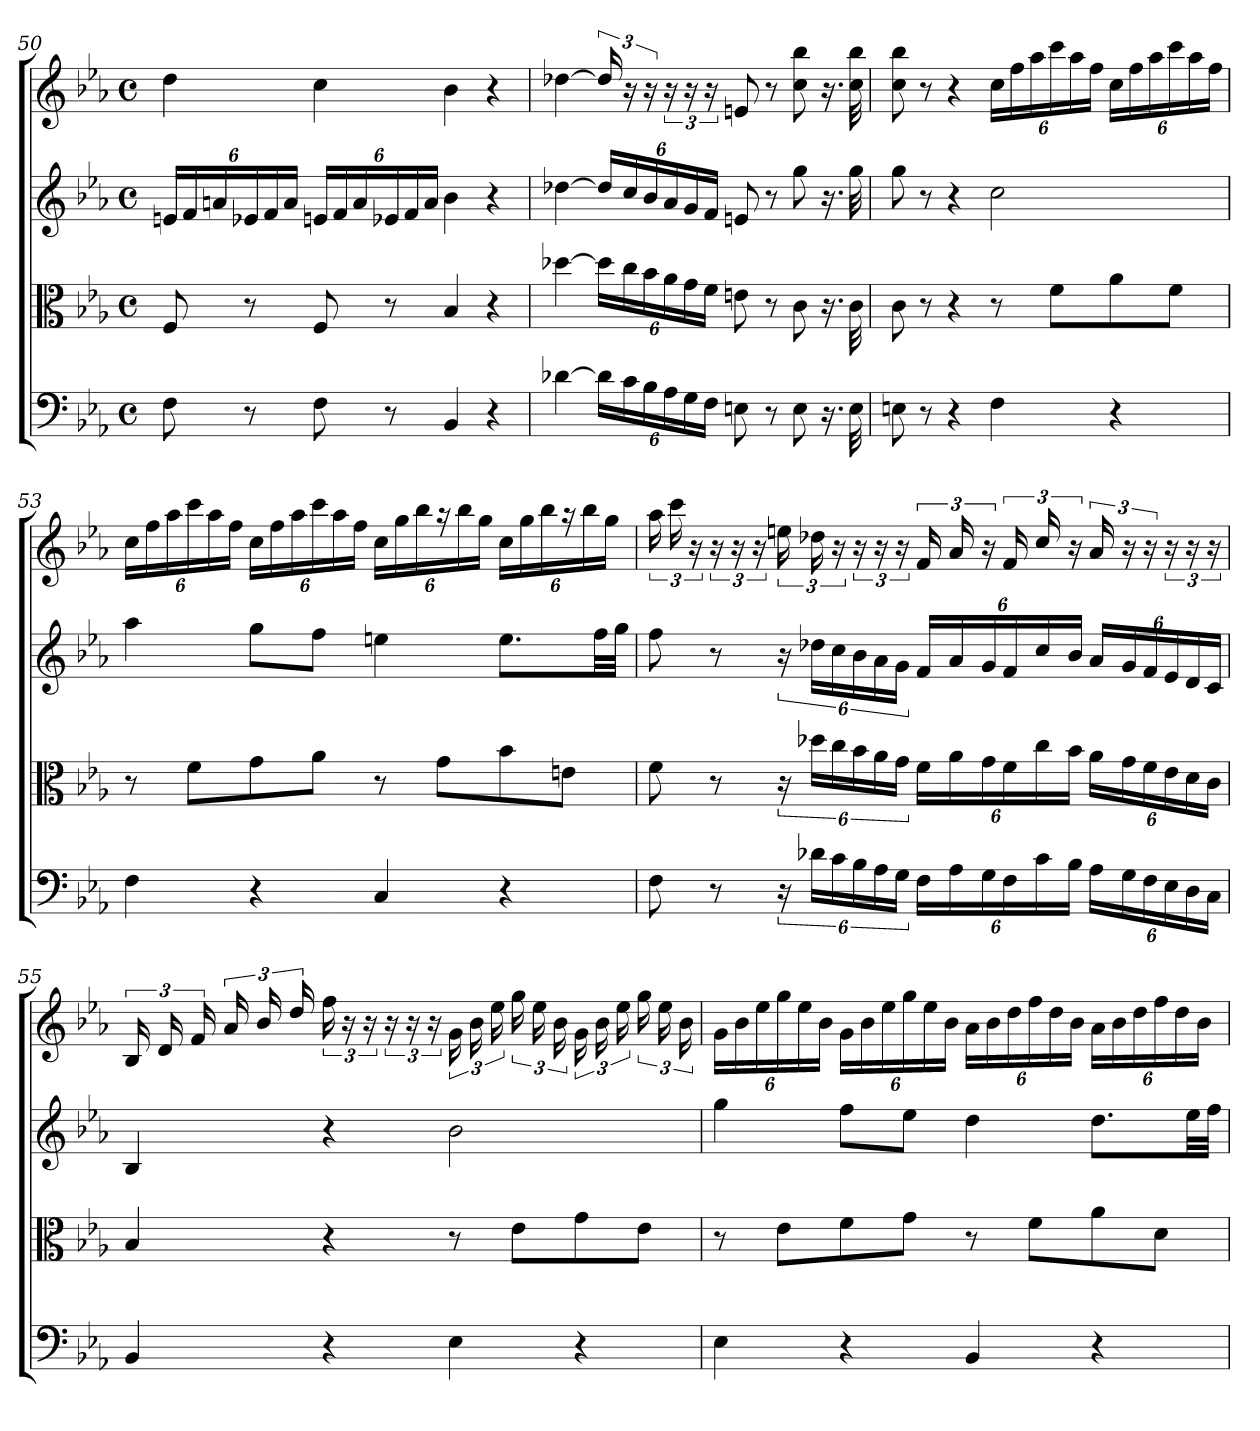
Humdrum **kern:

**kern	**kern	**kern	**kern
*part4	*part3	*part2	*part1
*staff4	*staff3	*staff2	*staff1
*clefF4	*clefC3	*clefG2	*clefG2
*k[b-e-a-]	*k[b-e-a-]	*k[b-e-a-]	*k[b-e-a-]
*c:	*c:	*c:	*c:
*M4/4	*M4/4	*M4/4	*M4/4
*met(c)	*met(c)	*met(c)	*met(c)
=50	=50	=50	=50
8F\	8F/	24en/LL	4dd\
.	.	24f/	.
.	.	24an/	.
8r	8r	24e-X/	.
.	.	24f/	.
.	.	24a/JJ	.
8F\	8F/	24en/LL	4cc\
.	.	24f/	.
.	.	24a/	.
8r	8r	24e-X/	.
.	.	24f/	.
.	.	24a/JJ	.
4BB-/	4B-/	4b-\	4b-\
4r	4r	4r	4r
=51	=51	=51	=51
[4d-X\	[4dd-X\	[4dd-X\	[4dd-X\
24d-\LL]	24dd-\LL]	24dd-/LL]	24dd-/]
24c\	24cc\	24cc/	24r
24B-\	24b-\	24b-/	24r
24A-\	24a-\	24a-/	24r
24G\	24g\	24g/	24r
24F\JJ	24f\JJ	24f/JJ	24r
8En\	8en\	8en/	8en/
8r	8r	8r	8r
8E\	8c\	8gg\	8cc\ 8bb-\
16.r	16.r	16.r	16.r
32E\	32c\	32gg\	32cc\ 32bb-\
=52	=52	=52	=52
8En\	8c\	8gg\	8cc\ 8bb-\
8r	8r	8r	8r
4r	4r	4r	4r
4F\	8r	2cc\	24cc\LL
.	.	.	24ff\
.	.	.	24aa-\
.	8f\L	.	24ccc\
.	.	.	24aa-\
.	.	.	24ff\JJ
4r	8a-\	.	24cc\LL
.	.	.	24ff\
.	.	.	24aa-\
.	8f\J	.	24ccc\
.	.	.	24aa-\
.	.	.	24ff\JJ
=53	=53	=53	=53
4F\	8r	4aa-\	24cc\LL
.	.	.	24ff\
.	.	.	24aa-\
.	8f\L	.	24ccc\
.	.	.	24aa-\
.	.	.	24ff\JJ
4r	8g\	8gg\L	24cc\LL
.	.	.	24ff\
.	.	.	24aa-\
.	8a-\J	8ff\J	24ccc\
.	.	.	24aa-\
.	.	.	24ff\JJ
4C/	8r	4een\	24cc\LL
.	.	.	24gg\
.	.	.	24bb-\
.	8g\L	.	24r
.	.	.	24bb-\
.	.	.	24gg\JJ
4r	8b-\	8.ee\L	24cc\LL
.	.	.	24gg\
.	.	.	24bb-\
.	8en\J	.	24r
.	.	.	24bb-\
.	.	32ff\LL	.
.	.	.	24gg\JJ
.	.	32gg\JJJ	.
=54	=54	=54	=54
8F\	8f\	8ff\	24aa-\
.	.	.	24ccc\
.	.	.	24r
8r	8r	8r	24r
.	.	.	24r
.	.	.	24r
24r	24r	24r	24een\
24d-X\LL	24dd-X\LL	24dd-X\LL	24dd-X\
24c\	24cc\	24cc\	24r
24B-\	24b-\	24b-\	24r
24A-\	24a-\	24a-\	24r
24G\JJ	24g\JJ	24g\JJ	24r
24F\LL	24f\LL	24f/LL	24f/
24A-\	24a-\	24a-/	24a-/
24G\	24g\	24g/	24r
24F\	24f\	24f/	24f/
24c\	24cc\	24cc/	24cc/
24B-\JJ	24b-\JJ	24b-/JJ	24r
24A-\LL	24a-\LL	24a-/LL	24a-/
24G\	24g\	24g/	24r
24F\	24f\	24f/	24r
24E-\	24e-\	24e-/	24r
24D\	24d\	24d/	24r
24C\JJ	24c\JJ	24c/JJ	24r
=55	=55	=55	=55
4BB-/	4B-/	4B-/	24B-/
.	.	.	24d/
.	.	.	24f/
.	.	.	24a-/
.	.	.	24b-/
.	.	.	24dd/
4r	4r	4r	24ff\
.	.	.	24r
.	.	.	24r
.	.	.	24r
.	.	.	24r
.	.	.	24r
4E-\	8r	2b-\	24g\
.	.	.	24b-\
.	.	.	24ee-\
.	8e-\L	.	24gg\
.	.	.	24ee-\
.	.	.	24b-\
4r	8g\	.	24g\
.	.	.	24b-\
.	.	.	24ee-\
.	8e-\J	.	24gg\
.	.	.	24ee-\
.	.	.	24b-\
=56	=56	=56	=56
4E-\	8r	4gg\	24g\LL
.	.	.	24b-\
.	.	.	24ee-\
.	8e-\L	.	24gg\
.	.	.	24ee-\
.	.	.	24b-\JJ
4r	8f\	8ff\L	24g\LL
.	.	.	24b-\
.	.	.	24ee-\
.	8g\J	8ee-\J	24gg\
.	.	.	24ee-\
.	.	.	24b-\JJ
4BB-/	8r	4dd\	24a-\LL
.	.	.	24b-\
.	.	.	24dd\
.	8f\L	.	24ff\
.	.	.	24dd\
.	.	.	24b-\JJ
4r	8a-\	8.dd\L	24a-\LL
.	.	.	24b-\
.	.	.	24dd\
.	8d\J	.	24ff\
.	.	.	24dd\
.	.	32ee-\LL	.
.	.	.	24b-\JJ
.	.	32ff\JJJ	.
=	=	=	=
*-	*-	*-	*-
